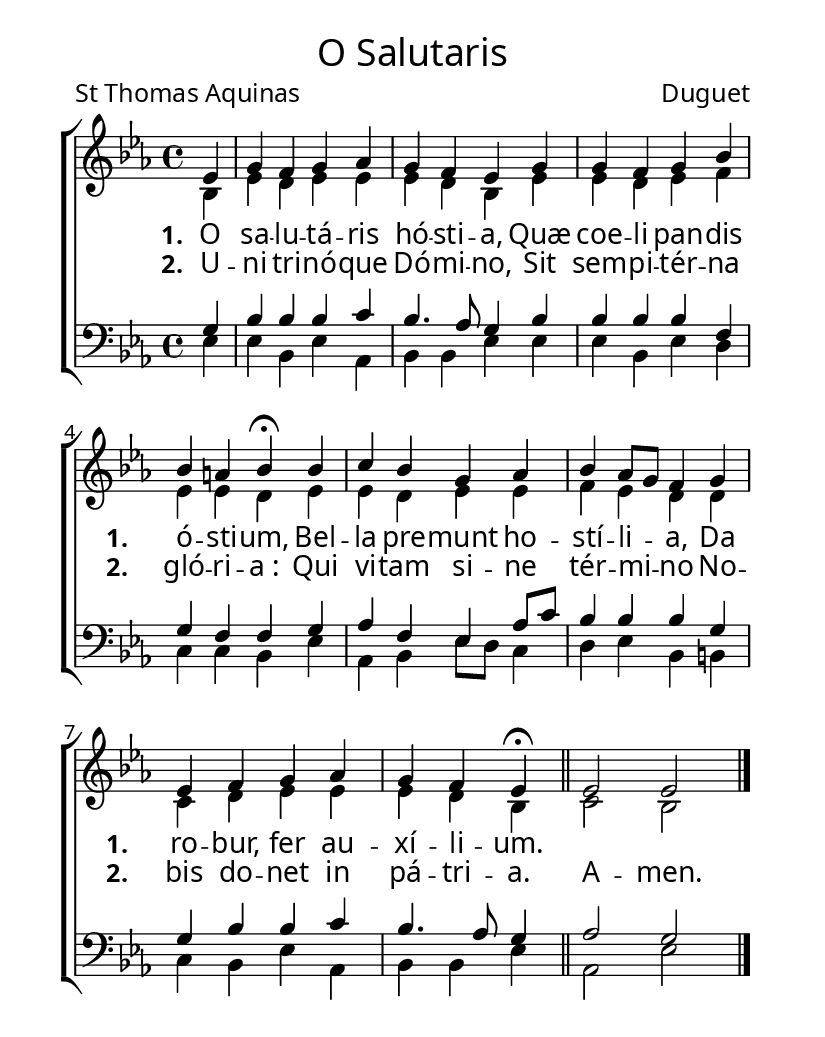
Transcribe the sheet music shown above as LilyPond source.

\version "2.14.2"
%\include "../util.ly"
\include "inc-header.ly"
\header {
  title = \markup{\override #'(font-name . "Garamond Premr Pro"){ \abs-fontsize #18 "O Salutaris"}}
  composer = \markup"Duguet"
  poet = \markup "St Thomas Aquinas"
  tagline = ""
}
% #(set-global-staff-size 20) \paper{ #(define fonts (make-pango-font-tree "Garamond Premr Pro" "Garamond Premr Pro" "Garamond Premr Pro" (/ 22 20))) }
global = {
  \key ees \major
  \time 4/4
  %\dynamicUp
  %\set crescendoSpanner = #'dashed-line
  %\set midiInstrument = "recorder"
  \autoBeamOff
  \override DynamicTextSpanner #'style = #'none
}

sopMusic = \relative c'' {
  \partial 4 ees,4 | g f g aes | g f ees g | g f g bes | bes a bes\fermata
  bes | c bes g aes | bes  aes8[ g] f4 g | ees f g aes | g f ees\fermata
  \bar "||"
  \cadenzaOn ees2 ees \bar "|."
}
sopWords = \lyricmode {
  \set stanza = "1. " \set shortVocalName = "1. "
  O sa -- lu -- tá -- ris hó -- sti -- a,
  Quæ coe -- li pan -- dis ó -- sti -- um,
  Bel -- la pre -- munt ho -- stí -- li -- a,
  Da ro -- bur, fer au -- xí -- li -- um.
}

sopWordsII = \lyricmode {
  \set stanza = "2. " \set shortVocalName = "2. "
  U -- ni tri -- nó -- que Dó -- mi -- no,
  Sit sem -- pi -- tér -- na gló -- ri -- a_:
  Qui vi -- tam si -- ne tér -- mi -- no
  No -- bis do -- net in pá -- tri -- a.
  A -- men.
}

altoMusic = \relative c' {
  \partial 4 bes4 | ees d ees ees | ees d bes ees | ees d ees f | ees ees d
  ees | ees d ees ees | f ees d d | c d ees ees | ees d bes
  \bar "||"
  \cadenzaOn c2 bes \bar "|."

}
tenorMusic = \relative c' {
  \partial 4 g4 | bes bes bes c | bes4. aes8 g4 bes | bes bes bes f | g f f
  g | aes f ees aes8[ c] | bes4 bes bes g | g bes bes c | bes4. aes8 g4
  \bar "||"
  \cadenzaOn aes2 g \bar "|."
}

bassMusic = \relative c' {
  \partial 4 ees,4 | ees bes ees aes, | bes bes ees ees | ees bes ees d | c c bes
  ees | aes, bes ees8[ d] c4 | d ees bes b | c bes ees aes, | bes bes ees
  \bar "||"
  \cadenzaOn aes,2 ees' \bar "|."
}
\score {
<<
   \new ChoirStaff <<
    \new Staff = women <<
      \new Voice = "sopranos" { \voiceOne << \global \sopMusic >> }
      \new Voice = "altos" { \voiceTwo << \global \altoMusic >> }
    >>
    \new Lyrics = "altos"  \lyricsto "sopranos" \sopWords
    \new Lyrics = "altosII"  \lyricsto "sopranos" \sopWordsII
   \new Staff = men <<
      \clef bass
      \new Voice = "tenors" { \voiceOne << \global \tenorMusic >> }
      \new Voice = "basses" { \voiceTwo << \global \bassMusic >> }
    >>
  >>
%    \new PianoStaff << \new Staff { \new Voice { \pianoRH } } \new Staff { \clef "bass" \pianoLH } >>
  >>
  \layout {
    \context {
      \Lyrics
      % \override LyricText #'font-size = #1.3
      % \override VerticalAxisGroup #'staff-affinity = #0
      % \override LyricText #'X-offset = #center-on-word
    }
    \context {
      \Score
      % \override SpacingSpanner #'base-shortest-duration = #(ly:make-moment 1 8)
      % \override SpacingSpanner #'common-shortest-duration = #(ly:make-moment 1 4)
    }
    \context {
      % Remove all empty staves
      \Staff \RemoveEmptyStaves \override VerticalAxisGroup #'remove-first = ##t
      
      \override VerticalAxisGroup #'staff-staff-spacing =
      #'((basic-distance . 0)
         (minimum-distance . 0)
         (padding . -1)
         (stretchability . 2))
    }
  }
  \midi {
    \tempo 4 = 90
    \set Staff.midiInstrument = "flute"

    \context {
      \Voice
      \remove "Dynamic_performer"
    }
  }
}
